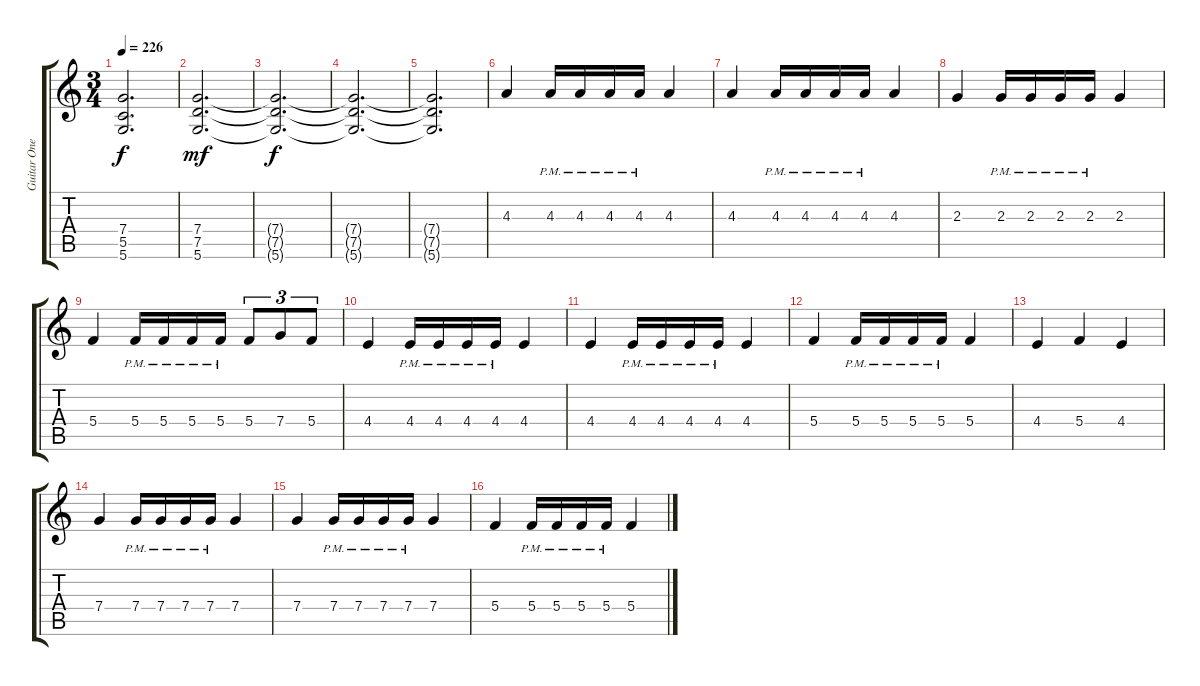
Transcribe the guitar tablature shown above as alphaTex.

\track ("Guitar One" "Guitar One") {instrument overdrivenguitar}
\staff {score tabs}
\tuning (D4 A3 F3 C3 G2 D2) {hide}
\ts (3 4)
\tempo 226
\clef g2
\ks c
(7.4{t} 5.5{t} 5.6{t}).2{d dy f} |
(7.4 7.5 5.6).2{d dy mf} |
(7.4{t} 7.5{t} 5.6{t}).2{d dy f} |
(7.4{t} 7.5{t} 5.6{t}).2{d} |
(7.4{t} 7.5{t} 5.6{t}).2{d} |
4.3.4 4.3{pm}.16 4.3{pm}.16 4.3{pm}.16 4.3{pm}.16 4.3.4 |
4.3.4 4.3{pm}.16 4.3{pm}.16 4.3{pm}.16 4.3{pm}.16 4.3.4 |
2.3.4 2.3{pm}.16 2.3{pm}.16 2.3{pm}.16 2.3{pm}.16 2.3.4 |
5.4.4 5.4{pm}.16 5.4{pm}.16 5.4{pm}.16 5.4{pm}.16 5.4.8{tu (3 2)} 7.4.8{tu (3 2)} 5.4.8{tu (3 2)} |
4.4.4 4.4{pm}.16 4.4{pm}.16 4.4{pm}.16 4.4{pm}.16 4.4.4 |
4.4.4 4.4{pm}.16 4.4{pm}.16 4.4{pm}.16 4.4{pm}.16 4.4.4 |
5.4.4 5.4{pm}.16 5.4{pm}.16 5.4{pm}.16 5.4{pm}.16 5.4.4 |
4.4.4 5.4.4 4.4.4 |
7.4.4 7.4{pm}.16 7.4{pm}.16 7.4{pm}.16 7.4{pm}.16 7.4.4 |
7.4.4 7.4{pm}.16 7.4{pm}.16 7.4{pm}.16 7.4{pm}.16 7.4.4 |
5.4.4 5.4{pm}.16 5.4{pm}.16 5.4{pm}.16 5.4{pm}.16 5.4.4
